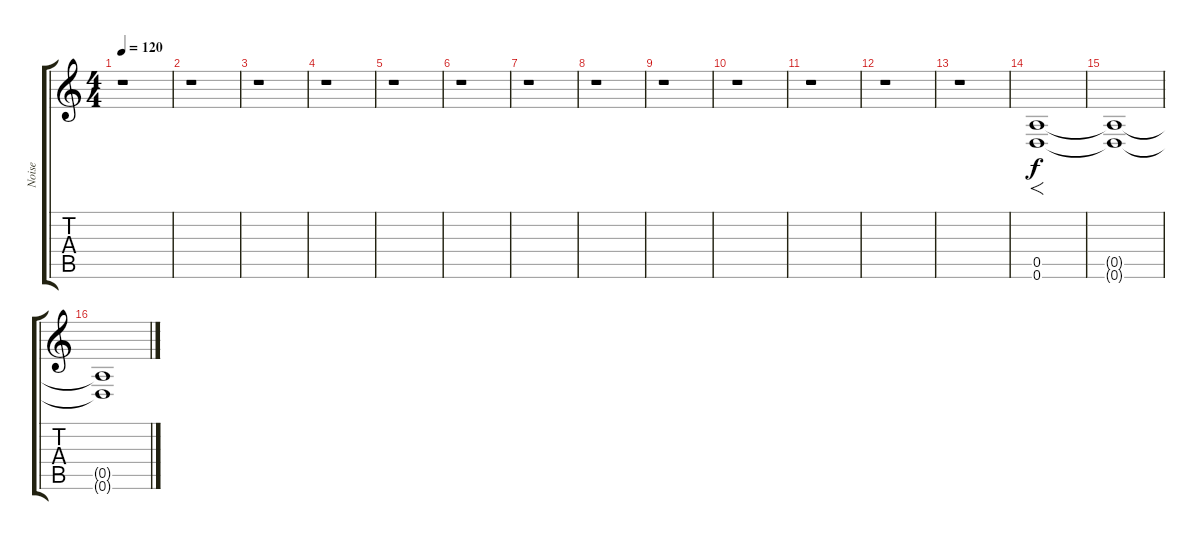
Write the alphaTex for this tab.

\track ("Noise" "Noise") {instrument overdrivenguitar}
\staff {score tabs}
\tuning (E4 B3 G3 D3 A2 D2) {hide}
\ts (4 4)
\tempo 120
\clef g2
\ks c
r.1{dy f} |
r.1 |
r.1 |
r.1 |
r.1 |
r.1 |
r.1 |
r.1 |
r.1 |
r.1 |
r.1 |
r.1 |
r.1 |
(0.5 0.6).1{f} |
(0.5{t} 0.6{t}).1 |
(0.5{t} 0.6{t}).1
